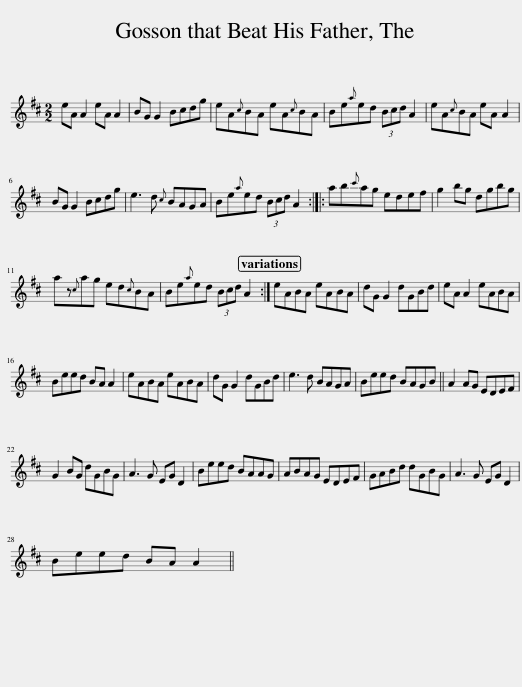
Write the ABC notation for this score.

X:1
L:1/8
M:2/2
I:linebreak $
K:D
V:1 treble
V:1
 eA A2 eA A2 | BG G2 Bcdg | eA{c}BA eA{c}BA | Be{a}ed (3Bcd A2 | eA{c}BA eA A2 |$ %5
 BG G2 Bcdg | e3 d{c} BAGA | Be{a}ed (3Bcd A2 :: ab{c'}ag edef | g2 bg dgbg |$ %10
 a z{c}ag ed{c}BA | Be{a}ed (3Bcd A2 :| eABA eABA | dG G2 dGBd | eA A2 eABA |$ %15
 Beed BA A2 | eABA eABA | dG G2 dGBd | e3 d BAGA | Beed BAGB || %20
 A2 AG EDEF |$ G2 BG dGBG | A3 G EG D2 | Beed BAAG | ABAG EDEF | %25
 GABd dGBG | A3 G EG D2 |$ Beed BA A2 || %28
